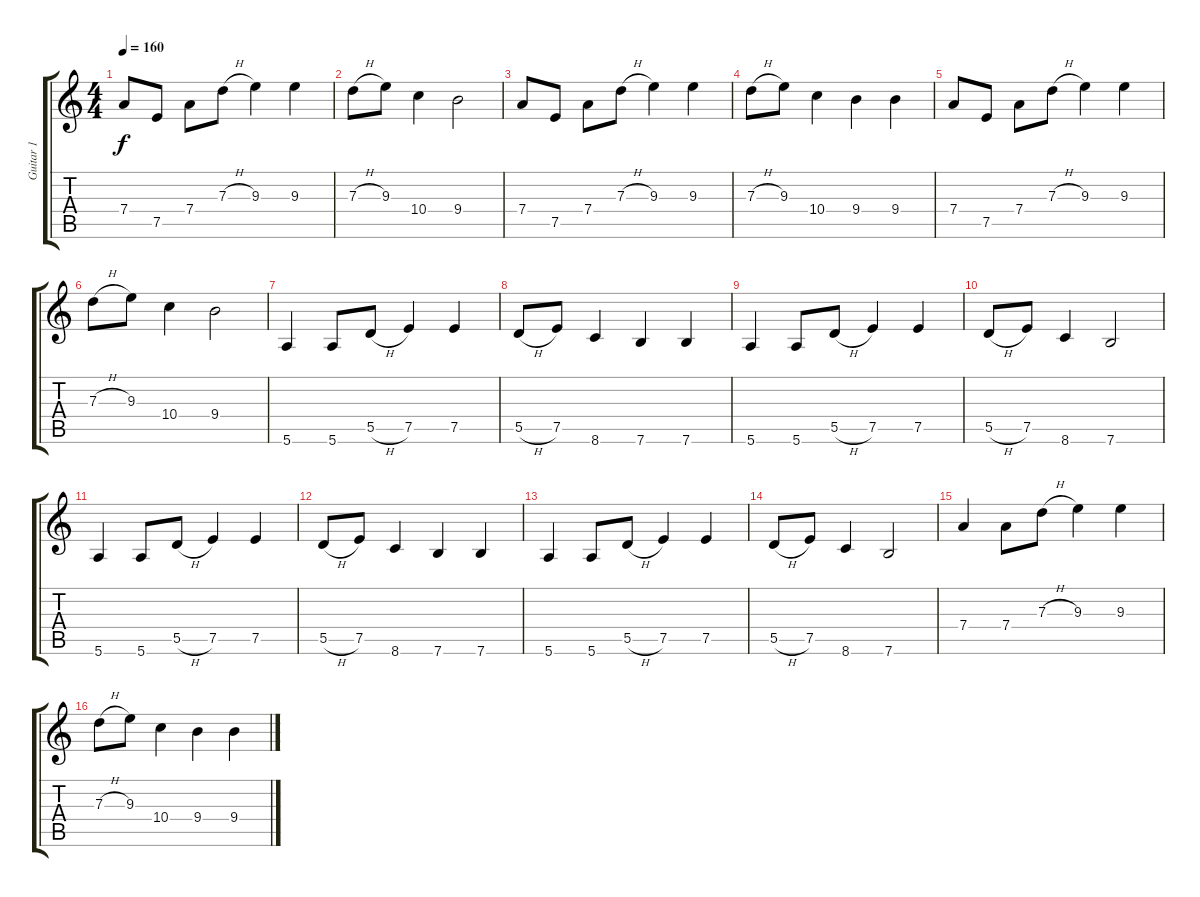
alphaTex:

\track ("Guitar 1" "Guitar 1") {instrument distortionguitar}
\staff {score tabs}
\tuning (E4 B3 G3 D3 A2 E2) {hide}
\ts (4 4)
\tempo 160
\clef g2
\ks c
7.4.8{dy f} 7.5.8 7.4.8 7.3{h}.8 9.3.4 9.3.4 |
7.3{h}.8 9.3.8 10.4.4 9.4.2 |
7.4.8 7.5.8 7.4.8 7.3{h}.8 9.3.4 9.3.4 |
7.3{h}.8 9.3.8 10.4.4 9.4.4 9.4.4 |
7.4.8 7.5.8 7.4.8 7.3{h}.8 9.3.4 9.3.4 |
7.3{h}.8 9.3.8 10.4.4 9.4.2 |
5.6.4{instrument distortionguitar} 5.6.8 5.5{h}.8 7.5.4 7.5.4 |
5.5{h}.8 7.5.8 8.6.4 7.6.4 7.6.4 |
5.6.4 5.6.8 5.5{h}.8 7.5.4 7.5.4 |
5.5{h}.8 7.5.8 8.6.4 7.6.2 |
5.6.4 5.6.8 5.5{h}.8 7.5.4 7.5.4 |
5.5{h}.8 7.5.8 8.6.4 7.6.4 7.6.4 |
5.6.4 5.6.8 5.5{h}.8 7.5.4 7.5.4 |
5.5{h}.8 7.5.8 8.6.4 7.6.2 |
7.4.4{instrument distortionguitar} 7.4.8 7.3{h}.8 9.3.4 9.3.4 |
7.3{h}.8 9.3.8 10.4.4 9.4.4 9.4.4
